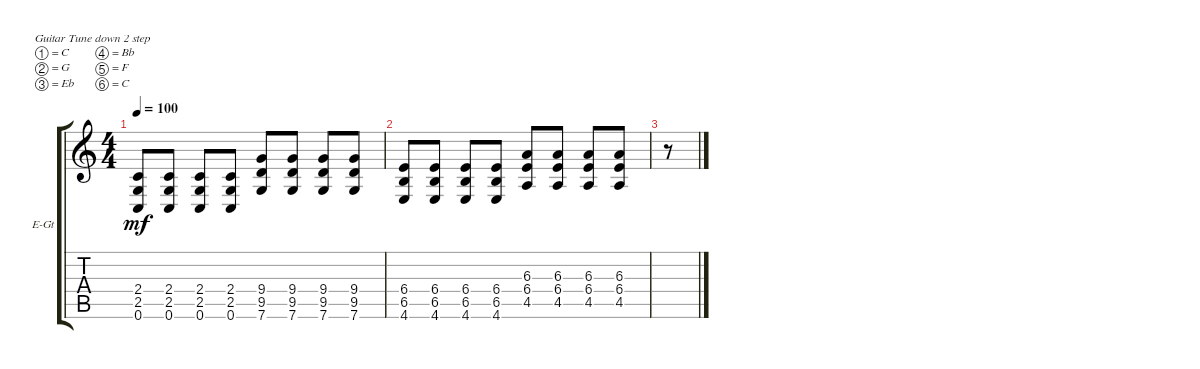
\defaultSystemsLayout 4
\bracketExtendMode groupsimilarinstruments
\firstSystemTrackNameOrientation horizontal
\otherSystemsTrackNameOrientation horizontal
\track ("Электронная Гитара" "E-Gt") {instrument distortionguitar}
\staff {score tabs}
\tuning (C4 G3 Eb3 Bb2 F2 C2)
\ts (4 4)
\tempo 100
\clef g2
\ks c
(0.6 2.5 2.4).8{dy mf} (0.6 2.5 2.4).8 (0.6 2.5 2.4).8 (0.6 2.5 2.4).8 (7.6 9.4 9.5).8 (7.6 9.5 9.4).8 (7.6 9.5 9.4).8 (7.6 9.5 9.4).8 |
(4.6 6.5 6.4).8 (4.6 6.5 6.4).8 (4.6 6.5 6.4).8 (4.6 6.5 6.4).8 (4.5 6.4 6.3).8 (4.5 6.3 6.4).8 (4.5 6.3 6.4).8 (4.5 6.3 6.4).8 |
r.8
